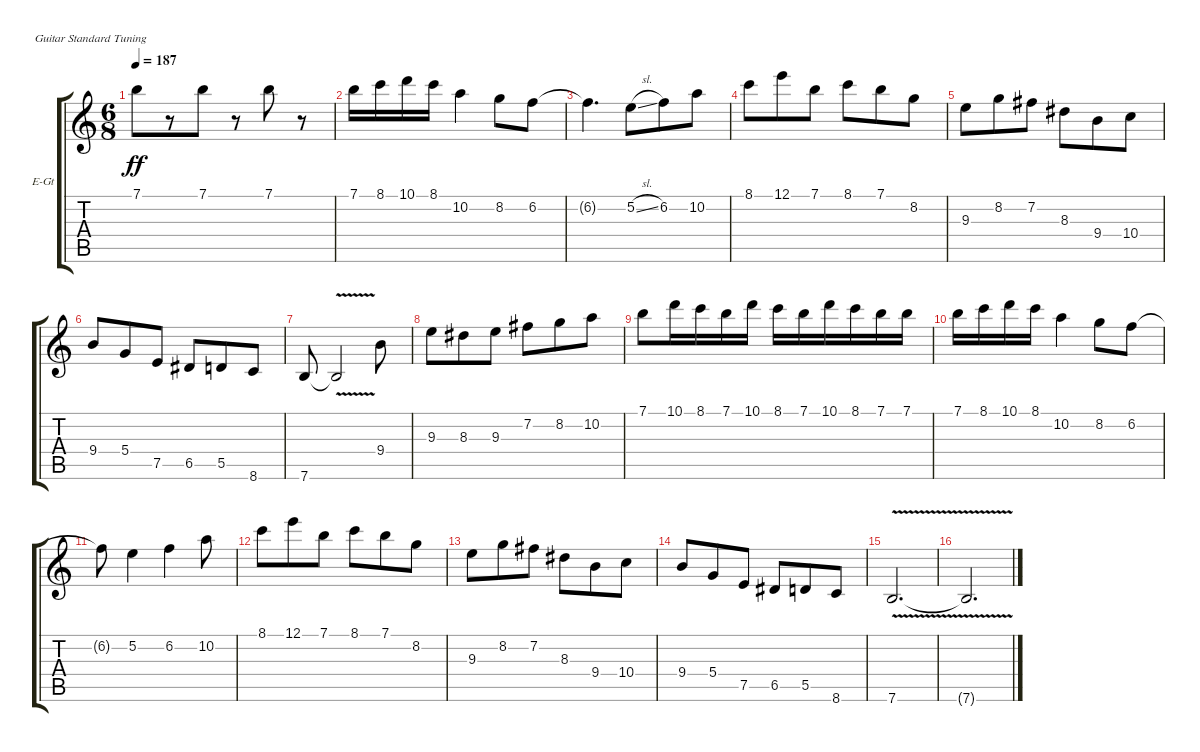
\bracketExtendMode groupsimilarinstruments
\firstSystemTrackNameOrientation horizontal
\otherSystemsTrackNameOrientation horizontal
\track ("John" "E-Gt") {instrument electricguitarclean}
\staff {score tabs}
\tuning (E4 B3 G3 D3 A2 E2)
\ts (6 8)
\tempo 187
\clef g2
\ks c
7.1.8{dy ff} r.8 7.1.8 r.8 7.1.8 r.8 |
7.1.16 8.1.16 10.1.16 8.1.16 10.2.4 8.2.8 6.2.8 |
6.2{t}.4{d} 5.2{sl}.8 6.2.8 10.2.8 |
8.1.8 12.1.8 7.1.8 8.1.8 7.1.8 8.2.8 |
9.3.8 8.2.8 7.2.8 8.3.8 9.4.8 10.4.8 |
9.4.8 5.4.8 7.5.8 6.5.8 5.5.8 8.6.8 |
7.6.8 7.6{v t}.2 9.4.8 |
9.3.8 8.3.8 9.3.8 7.2.8 8.2.8 10.2.8 |
7.1.8 10.1.16 8.1.16 7.1.16 10.1.16 8.1.16 7.1.16 10.1.16 8.1.16 7.1.16 7.1.16 |
7.1.16 8.1.16 10.1.16 8.1.16 10.2.4 8.2.8 6.2.8 |
6.2{t}.8 5.2.4 6.2.4 10.2.8 |
8.1.8 12.1.8 7.1.8 8.1.8 7.1.8 8.2.8 |
9.3.8 8.2.8 7.2.8 8.3.8 9.4.8 10.4.8 |
9.4.8 5.4.8 7.5.8 6.5.8 5.5.8 8.6.8 |
7.6{v}.2{d} |
7.6{v t}.2{d}
